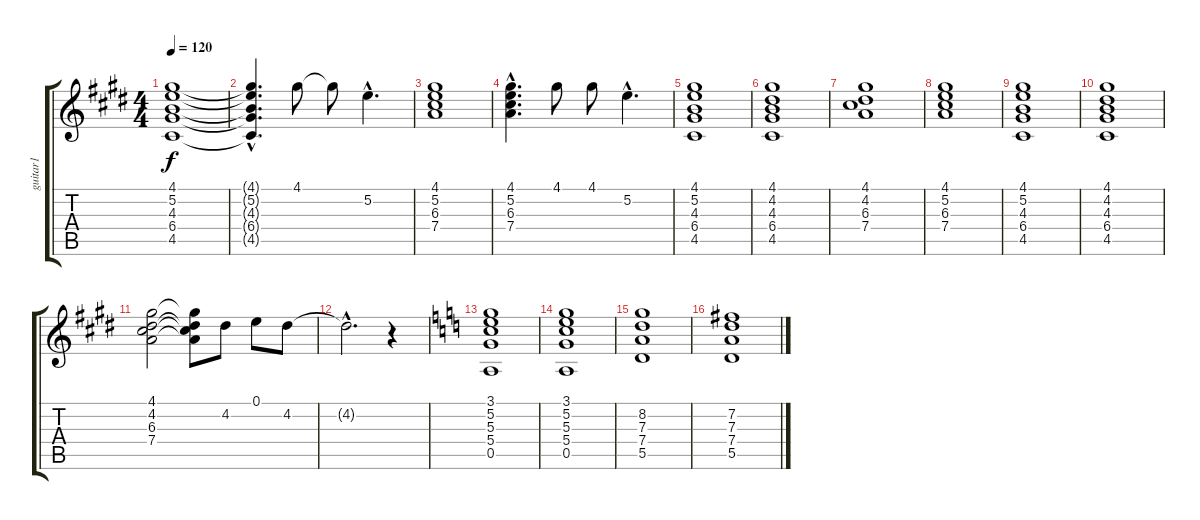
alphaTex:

\track ("guitar1" "guitar1") {instrument overdrivenguitar}
\staff {score tabs}
\tuning (E4 B3 G3 D3 A2 E2) {hide}
\ts (4 4)
\tempo 120
\clef g2
\ks e
(4.1 5.2 4.3 6.4 4.5).1{dy f} |
(4.1{hac t} 5.2{hac t} 4.3{hac t} 6.4{hac t} 4.5{hac t}).4{d} 4.1.8 4.1{t}.8 5.2{hac}.4{d} |
(4.1 5.2 6.3 7.4).1 |
(4.1{hac} 5.2{hac} 6.3{hac} 7.4{hac}).4{d} 4.1.8 4.1.8 5.2{hac}.4{d} |
(4.1 5.2 4.3 6.4 4.5).1 |
(4.1 4.2 4.3 6.4 4.5).1 |
(4.1 4.2 6.3 7.4).1 |
(4.1 5.2 6.3 7.4).1 |
(4.1 5.2 4.3 6.4 4.5).1 |
(4.1 4.2 4.3 6.4 4.5).1 |
(4.1 4.2 6.3 7.4).2 (4.1{t} 4.2{t} 6.3{t} 7.4{t}).8 4.2.8 0.1.8 4.2.8 |
4.2{hac t}.2{d} r.4 |
\ks c
(3.1 5.2 5.3 5.4 0.5).1 |
(3.1 5.2 5.3 5.4 0.5).1 |
(8.2 7.3 7.4 5.5).1 |
(7.2 7.3 7.4 5.5).1
